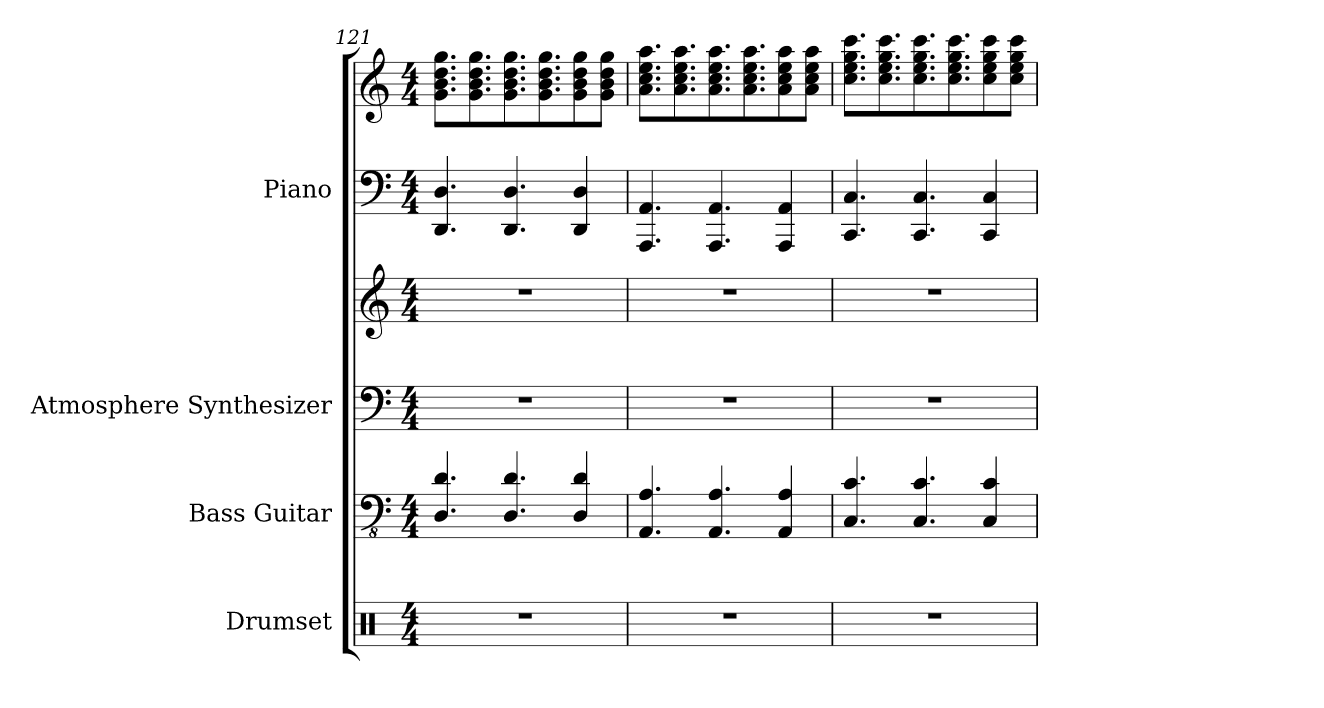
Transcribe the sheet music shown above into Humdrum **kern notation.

**kern	**kern	**kern	**kern	**kern	**kern
*part4	*part3	*part2	*part2	*part1	*part1
*staff6	*staff5	*staff4	*staff3	*staff2	*staff1
*I"Drumset	*I"Bass Guitar	*I"Atmosphere Synthesizer	*	*I"Piano	*
*I'Drs.	*I'B. Guit.	*I'Synth.	*	*I'Pno.	*
*clefX	*clefFv4	*clefF4	*clefG2	*clefF4	*clefG2
*k[]	*k[]	*k[]	*k[]	*k[]	*k[]
*M4/4	*M4/4	*M4/4	*M4/4	*M4/4	*M4/4
=121	=121	=121	=121	=121	=121
1r	4.DD/ 4.D/	1r	1r	4.DD/ 4.D/	8.g\ 8.b\ 8.dd\ 8.gg\L
.	.	.	.	.	8.g\ 8.b\ 8.dd\ 8.gg\
.	4.DD/ 4.D/	.	.	4.DD/ 4.D/	8.g\ 8.b\ 8.dd\ 8.gg\
.	.	.	.	.	8.g\ 8.b\ 8.dd\ 8.gg\
.	4DD/ 4D/	.	.	4DD/ 4D/	8g\ 8b\ 8dd\ 8gg\
.	.	.	.	.	8g\ 8b\ 8dd\ 8gg\J
=122	=122	=122	=122	=122	=122
1r	4.AAA/ 4.AA/	1r	1r	4.AAA/ 4.AA/	8.a\ 8.cc\ 8.ee\ 8.aa\L
.	.	.	.	.	8.a\ 8.cc\ 8.ee\ 8.aa\
.	4.AAA/ 4.AA/	.	.	4.AAA/ 4.AA/	8.a\ 8.cc\ 8.ee\ 8.aa\
.	.	.	.	.	8.a\ 8.cc\ 8.ee\ 8.aa\
.	4AAA/ 4AA/	.	.	4AAA/ 4AA/	8a\ 8cc\ 8ee\ 8aa\
.	.	.	.	.	8a\ 8cc\ 8ee\ 8aa\J
=123	=123	=123	=123	=123	=123
1r	4.CC/ 4.C/	1r	1r	4.CC/ 4.C/	8.cc\ 8.ee\ 8.gg\ 8.ccc\L
.	.	.	.	.	8.cc\ 8.ee\ 8.gg\ 8.ccc\
.	4.CC/ 4.C/	.	.	4.CC/ 4.C/	8.cc\ 8.ee\ 8.gg\ 8.ccc\
.	.	.	.	.	8.cc\ 8.ee\ 8.gg\ 8.ccc\
.	4CC/ 4C/	.	.	4CC/ 4C/	8cc\ 8ee\ 8gg\ 8ccc\
.	.	.	.	.	8cc\ 8ee\ 8gg\ 8ccc\J
=	=	=	=	=	=
*-	*-	*-	*-	*-	*-
